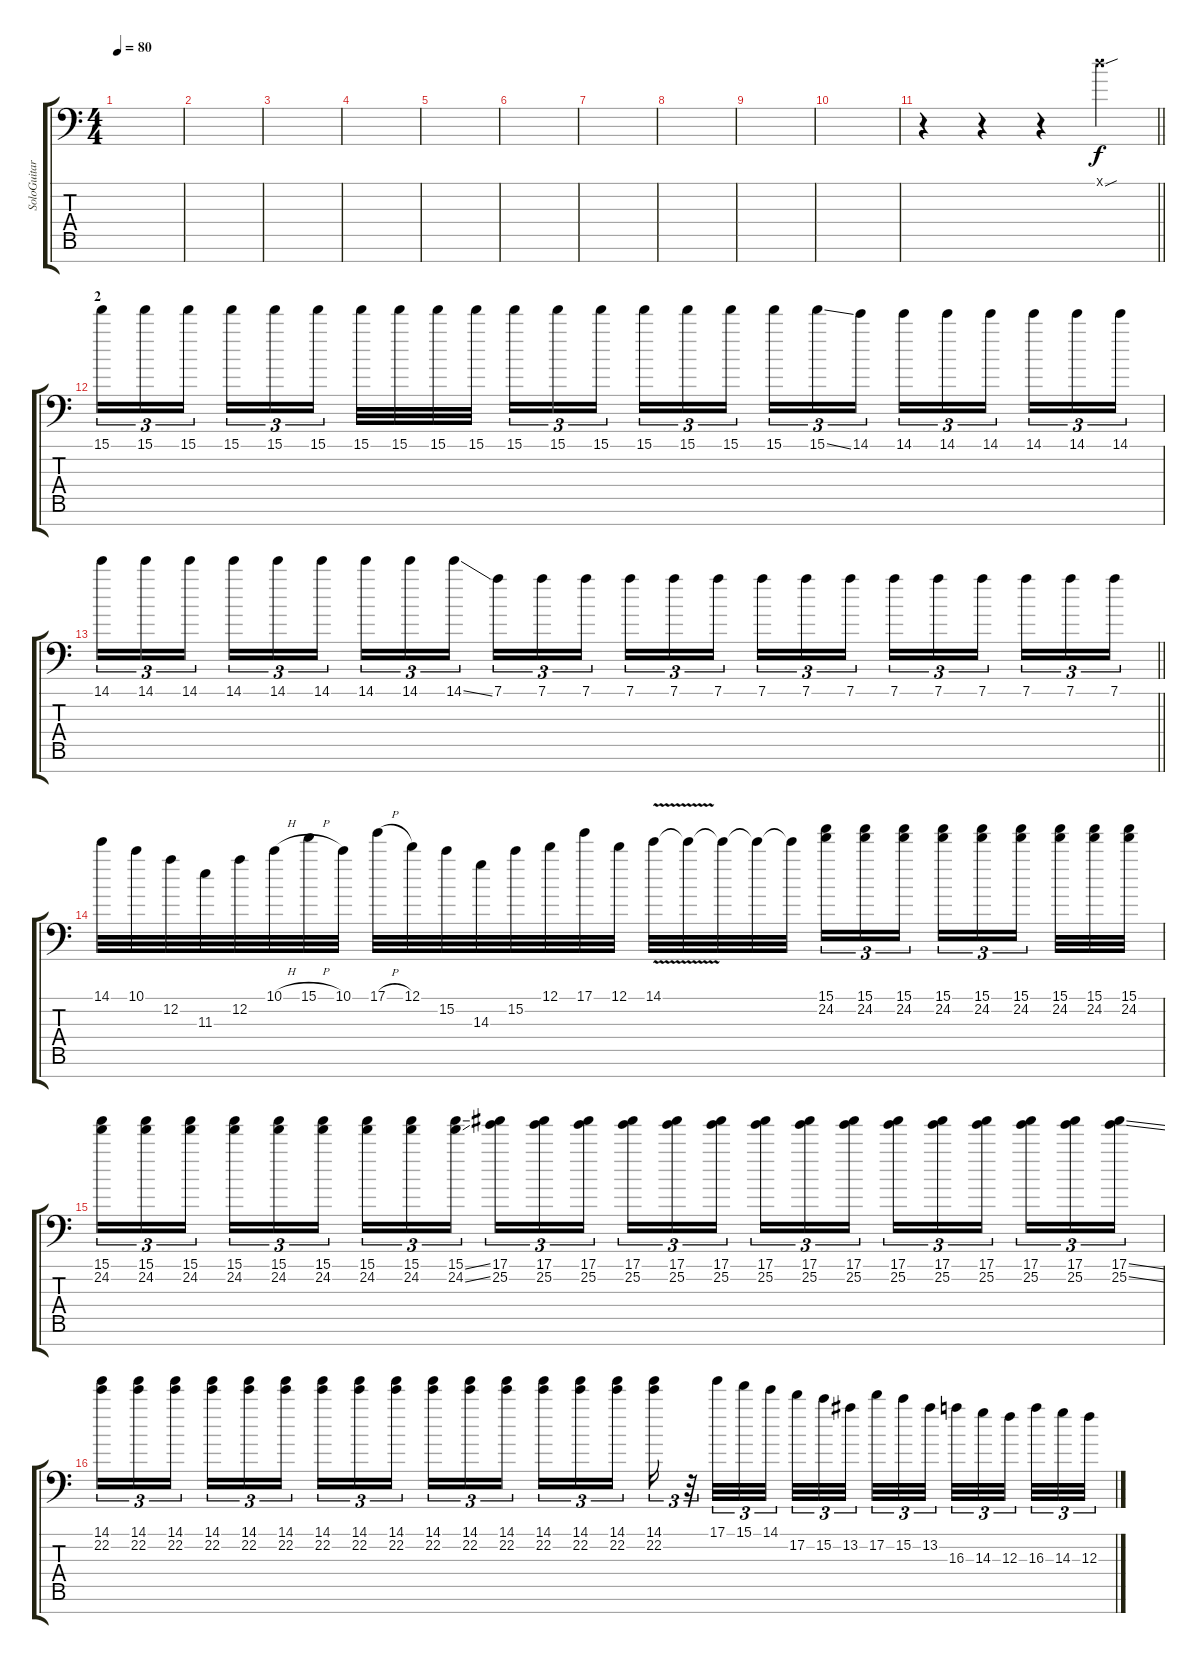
\track ("SoloGuitar" "SoloGuitar") {instrument distortionguitar}
\staff {score tabs}
\tuning (D4 A3 F3 C3 G2 D2 G1) {hide}
\ts (4 4)
\tempo 80
\clef f4
\ks c
|
|
|
|
|
|
|
|
|
|
\barLineRight lightlight
r.4 r.4 r.4 0.1{sou x}.4 |
\section ("" "2")
15.1.16{tu (3 2)} 15.1.16{tu (3 2)} 15.1.16{tu (3 2) beam splitsecondary} 15.1.16{tu (3 2)} 15.1.16{tu (3 2)} 15.1.16{tu (3 2)} 15.1.32 15.1.32 15.1.32 15.1.32{beam splitsecondary} 15.1.16{tu (3 2)} 15.1.16{tu (3 2)} 15.1.16{tu (3 2)} 15.1.16{tu (3 2)} 15.1.16{tu (3 2)} 15.1.16{tu (3 2) beam splitsecondary} 15.1.16{tu (3 2)} 15.1{ss}.16{tu (3 2)} 14.1.16{tu (3 2)} 14.1.16{tu (3 2)} 14.1.16{tu (3 2)} 14.1.16{tu (3 2) beam splitsecondary} 14.1.16{tu (3 2)} 14.1.16{tu (3 2)} 14.1.16{tu (3 2)} |
\barLineRight lightlight
14.1.16{tu (3 2)} 14.1.16{tu (3 2)} 14.1.16{tu (3 2) beam splitsecondary} 14.1.16{tu (3 2)} 14.1.16{tu (3 2)} 14.1.16{tu (3 2)} 14.1.16{tu (3 2)} 14.1.16{tu (3 2)} 14.1{ss}.16{tu (3 2) beam splitsecondary} 7.1.16{tu (3 2)} 7.1.16{tu (3 2)} 7.1.16{tu (3 2)} 7.1.16{tu (3 2)} 7.1.16{tu (3 2)} 7.1.16{tu (3 2) beam splitsecondary} 7.1.16{tu (3 2)} 7.1.16{tu (3 2)} 7.1.16{tu (3 2)} 7.1.16{tu (3 2)} 7.1.16{tu (3 2)} 7.1.16{tu (3 2) beam splitsecondary} 7.1.16{tu (3 2)} 7.1.16{tu (3 2)} 7.1.16{tu (3 2)} |
14.1.32 10.1.32 12.2.32 11.3.32 12.2.32 10.1{h}.32 15.1{h}.32 10.1.32 17.1{h}.32 12.1.32 15.2.32 14.3.32 15.2.32 12.1.32 17.1.32 12.1.32 14.1{v}.32 14.1{t}.32 14.1{t}.32 14.1{t}.32 14.1{t}.32{beam splitsecondary} (15.1 24.2).16{tu (3 2)} (15.1 24.2).16{tu (3 2)} (15.1 24.2).16{tu (3 2)} (15.1 24.2).16{tu (3 2)} (15.1 24.2).16{tu (3 2)} (15.1 24.2).16{tu (3 2) beam splitsecondary} (15.1 24.2).32 (15.1 24.2).32 (15.1 24.2).32 |
(15.1 24.2).16{tu (3 2)} (15.1 24.2).16{tu (3 2)} (15.1 24.2).16{tu (3 2) beam splitsecondary} (15.1 24.2).16{tu (3 2)} (15.1 24.2).16{tu (3 2)} (15.1 24.2).16{tu (3 2)} (15.1 24.2).16{tu (3 2)} (15.1 24.2).16{tu (3 2)} (15.1{ss} 24.2{ss}).16{tu (3 2) beam splitsecondary} (17.1 25.2).16{tu (3 2)} (17.1 25.2).16{tu (3 2)} (17.1 25.2).16{tu (3 2)} (17.1 25.2).16{tu (3 2)} (17.1 25.2).16{tu (3 2)} (17.1 25.2).16{tu (3 2) beam splitsecondary} (17.1 25.2).16{tu (3 2)} (17.1 25.2).16{tu (3 2)} (17.1 25.2).16{tu (3 2)} (17.1 25.2).16{tu (3 2)} (17.1 25.2).16{tu (3 2)} (17.1 25.2).16{tu (3 2) beam splitsecondary} (17.1 25.2).16{tu (3 2)} (17.1 25.2).16{tu (3 2)} (17.1{ss} 25.2{ss}).16{tu (3 2)} |
(14.1 22.2).16{tu (3 2)} (14.1 22.2).16{tu (3 2)} (14.1 22.2).16{tu (3 2) beam splitsecondary} (14.1 22.2).16{tu (3 2)} (14.1 22.2).16{tu (3 2)} (14.1 22.2).16{tu (3 2)} (14.1 22.2).16{tu (3 2)} (14.1 22.2).16{tu (3 2)} (14.1 22.2).16{tu (3 2) beam splitsecondary} (14.1 22.2).16{tu (3 2)} (14.1 22.2).16{tu (3 2)} (14.1 22.2).16{tu (3 2)} (14.1 22.2).16{tu (3 2)} (14.1 22.2).16{tu (3 2)} (14.1 22.2).16{tu (3 2) beam splitsecondary} (14.1 22.2).16{tu (3 2)} r.32{tu (3 2)} 17.1.32{tu (3 2)} 15.1.32{tu (3 2)} 14.1.32{tu (3 2)} 17.2.32{tu (3 2)} 15.2.32{tu (3 2)} 13.2.32{tu (3 2) beam splitsecondary} 17.2.32{tu (3 2)} 15.2.32{tu (3 2)} 13.2.32{tu (3 2) beam splitsecondary} 16.3.32{tu (3 2)} 14.3.32{tu (3 2)} 12.3.32{tu (3 2) beam splitsecondary} 16.3.32{tu (3 2)} 14.3.32{tu (3 2)} 12.3.32{tu (3 2)}
